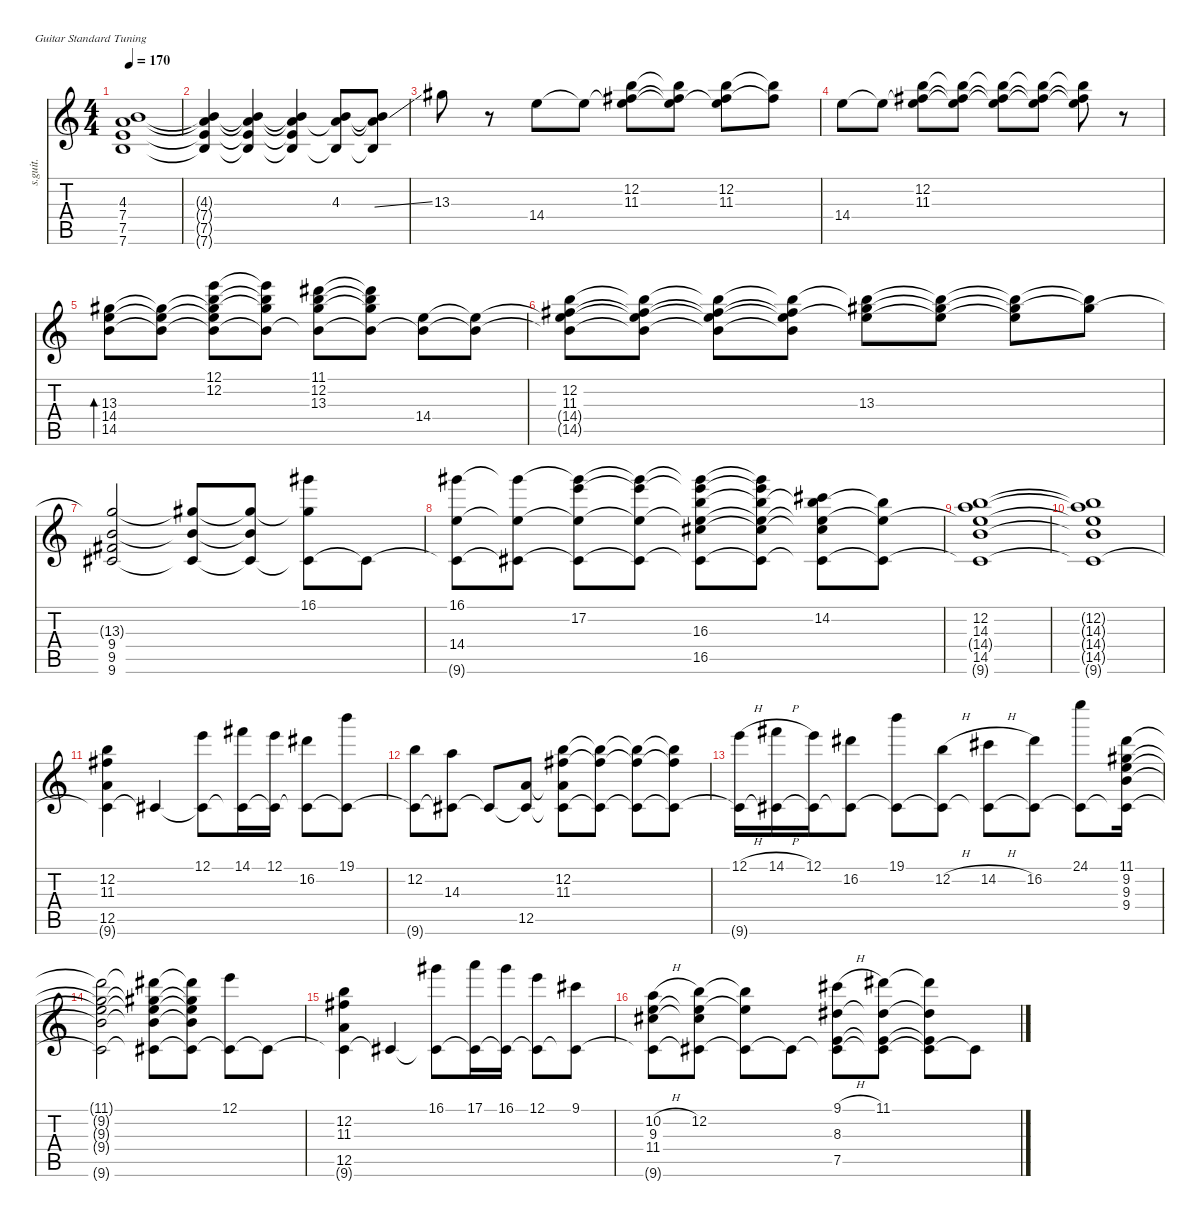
\defaultSystemsLayout 4
\hideDynamics
\bracketExtendMode nobrackets
\track ("Erick" "s.guit.") {instrument electricguitarclean}
\staff {score tabs}
\tuning (E4 B3 G3 D3 A2 E2)
\ts (4 4)
\tempo 170
\clef g2
\ks c
(4.3 7.4 7.6 7.5{t}).1{dy mf} |
(4.3{t} 7.4{t} 7.5{t} 7.6{t}).4 (4.3{t} 7.4{t} 7.5{t} 7.6{t}).4 (4.3{t} 7.4{t} 7.5{t} 7.6{t}).4 (4.3 7.4{t} 7.6{t}).8 (4.3{ss t} 7.4{t} 7.6{t}).8 |
13.3{acc #}.8 r.8 14.4.8 14.4{t}.8 (12.2 11.3{acc #} 14.4{t}).8 (12.2{t} 11.3{t acc #} 14.4{t}).8 (12.2 11.3{acc #} 14.4{t}).8 (12.2{t} 11.3{t acc #}).8 |
14.4.8 14.4{t}.8 (12.2 11.3{acc #} 14.4{t}).8 (12.2{t} 11.3{t acc #} 14.4{t}).8 (12.2{t} 11.3{t acc #} 14.4{t}).8 (12.2{t} 11.3{t acc #} 14.4{t}).8 (12.2{t} 11.3{t acc #} 14.4{t}).8 r.8 |
(13.3{acc #} 14.4 14.5).8{bd 30} (13.3{t acc #} 14.4{t} 14.5{t}).8 (12.1 12.2 13.3{t acc #} 14.4{t} 14.5{t}).8 (12.1{t} 12.2{t} 13.3{t acc #} 14.5{t}).8 (11.1{acc #} 12.2 13.3{acc #} 14.5{t}).8{dy f} (11.1{t acc #} 12.2{t} 13.3{t acc #} 14.5{t}).8 (14.4 14.5{t}).8 (14.4{t} 14.5{t}).8 |
(12.2 11.3{acc #} 14.4{t} 14.5{t}).8 (12.2{t} 11.3{t acc #} 14.4{t} 14.5{t}).8{dy p} (12.2{t} 11.3{t acc #} 14.4{t} 14.5{t}).8 (12.2{t} 11.3{t acc #} 14.4{t} 14.5{t}).8 (12.2{t} 13.3{acc #} 14.4{t}).8 (13.3{t acc #} 14.4{t} 12.2{t}).8 (13.3{t acc #} 14.4{t} 12.2{t}).8 (12.2{t} 13.3{t acc #}).8{dy mf} |
(9.4 9.5{acc #} 9.6{acc #} 13.3{t acc #}).2{dy p} (13.3{t acc #} 9.4{t} 9.6{t acc #}).8{dy mf} (13.3{t acc #} 9.4{t} 9.6{t acc #}).8 (16.1{acc #} 13.3{t acc #} 9.6{t acc #}).8 9.6{t acc #}.8 |
(16.1{acc #} 14.4 9.6{t acc #}).8 (16.1{t acc #} 14.4{t} 9.6{t acc #}).8 (16.1{t acc #} 17.2 14.4{t} 9.6{t acc #}).8{dy p} (16.1{t acc #} 17.2{t} 14.4{t} 9.6{t acc #}).8 (16.3 16.5{acc #} 16.1{t acc #} 17.2{t} 14.4{t} 9.6{t acc #}).8 (16.1{t acc #} 17.2{t} 16.3{t} 16.5{t acc #} 14.4{t} 9.6{t acc #}).8{dy mf} (14.2{acc #} 16.3{t} 16.5{t acc #} 14.4{t} 9.6{t acc #}).8{dy p} (16.3{t} 14.4{t} 9.6{t acc #}).8{dy mf} |
(12.2 14.3 14.5 14.4{t} 9.6{t acc #}).1{dy p} |
(12.2{t} 14.3{t} 14.4{t} 14.5{t} 9.6{t acc #}).1{dy mf} |
(12.2 11.3{acc #} 12.5 9.6{t acc #}).4 9.6{t acc #}.4 (12.1 9.6{t acc #}).8 (14.1{acc #} 9.6{t acc #}).16 (12.1 9.6{t acc #}).16 (16.2{acc #} 9.6{t acc #}).8{dy f} (19.1 9.6{t acc #}).8{dy mf} |
(12.2 9.6{t acc #}).8 (14.3 9.6{t acc #}).8 9.6{t acc #}.8 (12.5 9.6{t acc #}).8 (12.2 11.3{acc #} 12.5{t} 9.6{t acc #}).8 (12.2{t} 11.3{t acc #} 9.6{t acc #}).8 (12.2{t} 11.3{t acc #} 9.6{t acc #}).8 (12.2{t} 11.3{t acc #} 9.6{t acc #}).8 |
(12.1{h} 9.6{t acc #}).16 (14.1{h acc #} 9.6{t acc #}).16 (12.1 9.6{t acc #}).16 (16.2{acc #} 9.6{t acc #}).8{dy f} (19.1 9.6{t acc #}).8{dy mf} (12.2{h} 9.6{t acc #}).8 (14.2{h acc #} 9.6{t acc #}).8 (16.2{acc #} 9.6{t acc #}).8 (24.1 9.6{t acc #}).8 (11.1{acc #} 9.2{acc #} 9.3 9.4 9.6{t acc #}).16 |
(11.1{t acc #} 9.2{t acc #} 9.3{t} 9.4{t} 9.6{t acc #}).2 (11.1{t acc #} 9.2{t acc #} 9.3{t} 9.4{t} 9.6{t acc #}).8 (11.1{t acc #} 9.2{t acc #} 9.3{t} 9.4{t} 9.6{t acc #}).8 (12.1 9.6{t acc #}).8 9.6{t acc #}.8 |
(12.2 11.3{acc #} 12.5 9.6{t acc #}).4{dy f} 9.6{t acc #}.4 (16.1{acc #} 9.6{t acc #}).8 (17.1 9.6{t acc #}).16 (16.1{acc #} 9.6{t acc #}).16 (12.1 9.6{t acc #}).8 (9.1{acc #} 9.6{t acc #}).8 |
(10.2{h} 9.3 11.4{acc #} 9.6{t acc #}).8 (12.2 9.3{t} 11.4{t acc #} 9.6{t acc #}).8 (12.2{t} 9.3{t} 9.6{t acc #}).8 9.6{t acc #}.8 (9.1{h acc #} 8.3{acc #} 7.5 9.6{t acc #}).8 (11.1{acc #} 8.3{t acc #} 7.5{t} 9.6{t acc #}).8 (11.1{t acc #} 8.3{t acc #} 7.5{t} 9.6{t acc #}).8 9.6{t acc #}.8
